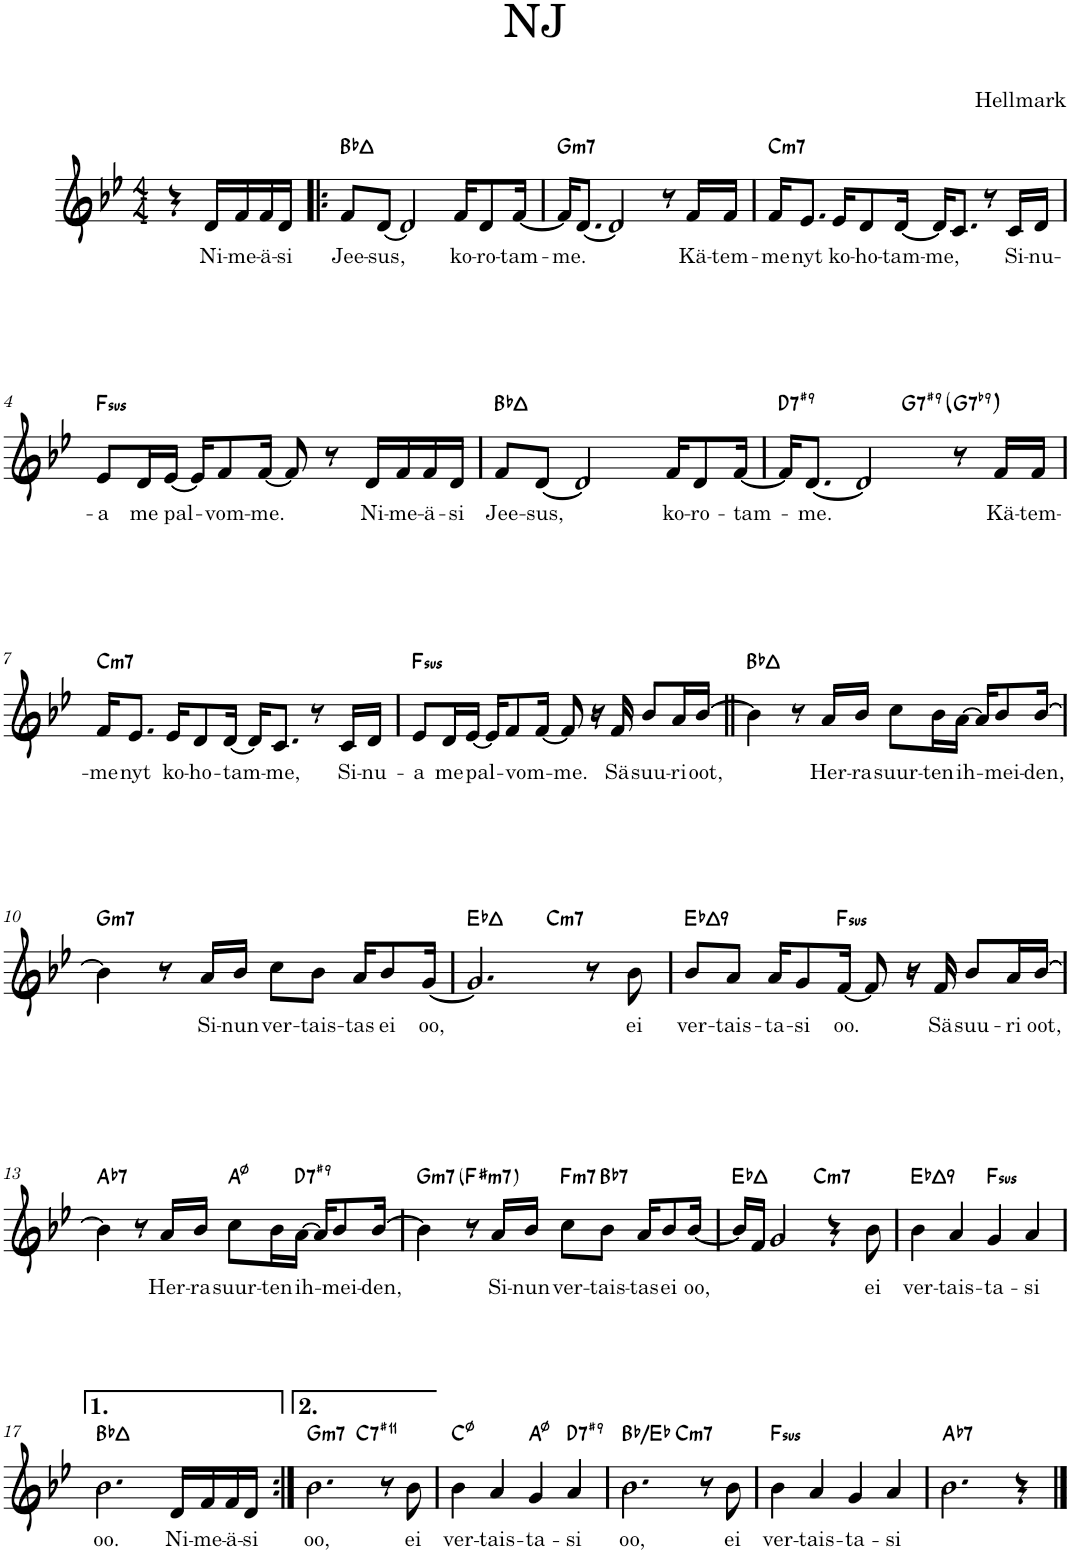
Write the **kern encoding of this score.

**kern	**text	**harte
*part1	*part1	*part1
*staff1	*staff1	*
*I"Piano	*	*
*I'Pno.	*	*
*clefG2	*	*
*k[b-e-]	*	*
*M4/4	*	*
=	=	=
4r	.	.
!	!LO:LY:b	!
16d/LL	Ni-	.
!	!LO:LY:b	!
16f/	-me-	.
!	!LO:LY:b	!
16f/	-ä-	.
!	!LO:LY:b	!
16d/JJ	-si	.
=1!|:	=1!|:	=1!|:
!	!LO:LY:b	!
8f/L	Jee-	Bb:maj
!	!LO:LY:b	!
[8d/J	-sus,	.
2d/]	.	.
!	!LO:LY:b	!
16f/KL	ko-	.
!	!LO:LY:b	!
8d/	-ro-	.
!	!LO:LY:b	!
[16f/Jk	-tam-	.
=2	=2	=2
!	!LO:LY:b	!LO:H:kt=m7
16f/KL]	-me.	G:min7
[8.d/J	.	.
2d/]	.	.
8r	.	.
!	!LO:LY:b	!
16f/LL	Kä-	.
!	!LO:LY:b	!
16f/JJ	-tem-	.
=3	=3	=3
!	!LO:LY:b	!LO:H:kt=m7
16f/KL	-me	C:min7
!	!LO:LY:b	!
8.e-/J	nyt	.
!	!LO:LY:b	!
16e-/KL	ko-	.
!	!LO:LY:b	!
8d/	-ho-	.
!	!LO:LY:b	!
[16d/Jk	-tam-	.
!	!LO:LY:b	!
16d/KL]	-me,	.
8.c/J	.	.
8r	.	.
!	!LO:LY:b	!
16c/LL	Si-	.
!	!LO:LY:b	!
16d/JJ	-nu-	.
!!LO:LB:g=z
=4	=4	=4
!	!LO:LY:b	!LO:H:kt=sus
8e-/L	-a	F:sus4
!	!LO:LY:b	!
16d/L	me	.
!	!LO:LY:b	!
[16e-/JJ	pal-	.
16e-/KL]	.	.
!	!LO:LY:b	!
8f/	-vom-	.
!	!LO:LY:b	!
[16f/Jk	-me.	.
8f/]	.	.
8r	.	.
!	!LO:LY:b	!
16d/LL	Ni-	.
!	!LO:LY:b	!
16f/	-me-	.
!	!LO:LY:b	!
16f/	-ä-	.
!	!LO:LY:b	!
16d/JJ	-si	.
=5	=5	=5
!	!LO:LY:b	!
8f/L	Jee-	Bb:maj
!	!LO:LY:b	!
[8d/J	-sus,	.
2d/]	.	.
!	!LO:LY:b	!
16f/KL	ko-	.
!	!LO:LY:b	!
8d/	-ro-	.
!	!LO:LY:b	!
[16f/Jk	-tam-	.
=6	=6	=6
!	!	!LO:H:kt=7
*^	*	*
16f/KL]	2ryy	.	D:7(#9)
!	!	!LO:LY:b	!
[8.d/J	.	-me.	.
2d/]	.	.	.
!	!	!	!LO:H:kt=7
.	2ryy	.	G:7(#9)
!	!	!	!LO:H:kt=7
8r	.	.	G:7(b9)
!	!	!LO:LY:b	!
16f/LL	.	Kä-	.
!	!	!LO:LY:b	!
16f/JJ	.	-tem-	.
!!LO:LB:g=z	!!
=7	=7	=7	=7
!	!	!LO:LY:b	!LO:H:kt=m7
*v	*v	*	*
16f/KL	-me	C:min7
!	!LO:LY:b	!
8.e-/J	nyt	.
!	!LO:LY:b	!
16e-/KL	ko-	.
!	!LO:LY:b	!
8d/	-ho-	.
!	!LO:LY:b	!
[16d/Jk	-tam-	.
16d/KL]	.	.
!	!LO:LY:b	!
8.c/J	-me,	.
8r	.	.
!	!LO:LY:b	!
16c/LL	Si-	.
!	!LO:LY:b	!
16d/JJ	-nu-	.
=8	=8	=8
!	!LO:LY:b	!LO:H:kt=sus
8e-/L	-a	F:sus4
!	!LO:LY:b	!
16d/L	me	.
!	!LO:LY:b	!
[16e-/JJ	pal-	.
16e-/KL]	.	.
!	!LO:LY:b	!
8f/	-vom-	.
[16f/Jk	.	.
!	!LO:LY:b	!
8f/]	-me.	.
16r	.	.
!	!LO:LY:b	!
16f/	Sä	.
!	!LO:LY:b	!
8b-/L	suu-	.
!	!LO:LY:b	!
16a/L	-ri	.
!	!LO:LY:b	!
[16b-/JJ	oot,	.
=9||	=9||	=9||
4b-\]	.	Bb:maj
8r	.	.
!	!LO:LY:b	!
16a/LL	Her-	.
!	!LO:LY:b	!
16b-/JJ	-ra	.
!	!LO:LY:b	!
8cc\L	suur-	.
!	!LO:LY:b	!
16b-\L	-ten	.
!	!LO:LY:b	!
[16a\JJ	ih-	.
16a/KL]	.	.
!	!LO:LY:b	!
8b-/	-mei-	.
!	!LO:LY:b	!
[16b-/Jk	-den,	.
!!LO:LB:g=z
=10	=10	=10
!	!	!LO:H:kt=m7
4b-\]	.	G:min7
8r	.	.
!	!LO:LY:b	!
16a/LL	Si-	.
!	!LO:LY:b	!
16b-/JJ	-nun	.
!	!LO:LY:b	!
8cc\L	ver-	.
!	!LO:LY:b	!
8b-\J	-tais-	.
!	!LO:LY:b	!
16a/KL	-tas	.
!	!LO:LY:b	!
8b-/	ei	.
!	!LO:LY:b	!
[16g/Jk	oo,	.
=11	=11	=11
*^	*	*
2.g/]	2ryy	.	Eb:maj
!	!	!	!LO:H:kt=m7
.	2ryy	.	C:min7
8r	.	.	.
!	!	!LO:LY:b	!
8b-\	.	ei	.
=12	=12	=12	=12
!	!	!LO:LY:b	!LO:H:kt=9
*v	*v	*	*
8b-/L	ver-	Eb:maj9
!	!LO:LY:b	!
8a/J	-tais-	.
!	!LO:LY:b	!
16a/KL	-ta-	.
!	!LO:LY:b	!
8g/	-si	.
!	!LO:LY:b	!LO:H:kt=sus
[16f/Jk	oo.	F:sus4
8f/]	.	.
16r	.	.
!	!LO:LY:b	!
16f/	Sä	.
!	!LO:LY:b	!
8b-/L	suu-	.
!	!LO:LY:b	!
16a/L	-ri	.
!	!LO:LY:b	!
[16b-/JJ	oot,	.
!!LO:LB:g=z
=13	=13	=13
!	!	!LO:H:kt=7
4b-\]	.	Ab:7
8r	.	.
!	!LO:LY:b	!
16a/LL	Her-	.
!	!LO:LY:b	!
16b-/JJ	-ra	.
!	!LO:LY:b	!
8cc\L	suur-	A:hdim7
!	!LO:LY:b	!
16b-\L	-ten	.
!	!LO:LY:b	!LO:H:kt=7
[16a\JJ	ih-	D:7(#9)
16a/KL]	.	.
!	!LO:LY:b	!
8b-/	-mei-	.
!	!LO:LY:b	!
[16b-/Jk	-den,	.
=14	=14	=14
!	!	!LO:H:kt=m7
4b-\]	.	G:min7
!	!	!LO:H:kt=m7
8r	.	F#:min7
!	!LO:LY:b	!
16a/LL	Si-	.
!	!LO:LY:b	!
16b-/JJ	-nun	.
!	!LO:LY:b	!LO:H:kt=m7
8cc\L	ver-	F:min7
!	!LO:LY:b	!LO:H:kt=7
8b-\J	-tais-	Bb:7
!	!LO:LY:b	!
16a/KL	-tas	.
!	!LO:LY:b	!
8b-/	ei	.
!	!LO:LY:b	!
[16b-/Jk	oo,	.
=15	=15	=15
*^	*	*
16b-/LL]	2ryy	.	Eb:maj
16f/JJ	.	.	.
2g/	.	.	.
!	!	!	!LO:H:kt=m7
.	2ryy	.	C:min7
4r	.	.	.
!	!	!LO:LY:b	!
8b-\	.	ei	.
=16	=16	=16	=16
!	!	!LO:LY:b	!LO:H:kt=9
*v	*v	*	*
4b-\	ver-	Eb:maj9
!	!LO:LY:b	!
4a/	-tais-	.
!	!LO:LY:b	!LO:H:kt=sus
4g/	-ta-	F:sus4
!	!LO:LY:b	!
4a/	-si	.
!!LO:LB:g=z
=17	=17	=17
!	!LO:LY:b	!
2.b-\	oo.	Bb:maj
!	!LO:LY:b	!
16d/LL	Ni-	.
!	!LO:LY:b	!
16f/	-me-	.
!	!LO:LY:b	!
16f/	-ä-	.
!	!LO:LY:b	!
16d/JJ	-si	.
=18:|!	=18:|!	=18:|!
!	!LO:LY:b	!LO:H:kt=m7
*^	*	*
2.b-\	2ryy	oo,	G:min7
!	!	!	!LO:H:kt=7
.	2ryy	.	C:7(#11)
8r	.	.	.
!	!	!LO:LY:b	!
8b-\	.	ei	.
=19	=19	=19	=19
!	!	!LO:LY:b	!
*v	*v	*	*
4b-\	ver-	C:hdim7
!	!LO:LY:b	!
4a/	-tais-	.
!	!LO:LY:b	!
4g/	-ta-	A:hdim7
!	!LO:LY:b	!LO:H:kt=7
4a/	-si	D:7(#9)
=20	=20	=20
!	!LO:LY:b	!
*^	*	*
2.b-\	2ryy	oo,	Bb:maj/4
!	!	!	!LO:H:kt=m7
.	2ryy	.	C:min7
8r	.	.	.
!	!	!LO:LY:b	!
8b-\	.	ei	.
=21	=21	=21	=21
!	!	!LO:LY:b	!LO:H:kt=sus
*v	*v	*	*
4b-\	ver-	F:sus4
!	!LO:LY:b	!
4a/	-tais-	.
!	!LO:LY:b	!
4g/	-ta-	.
!	!LO:LY:b	!
4a/	-si	.
=22	=22	=22
!	!	!LO:H:kt=7
2.b-\	.	Ab:7
4r	.	.
==	==	==
*-	*-	*-
